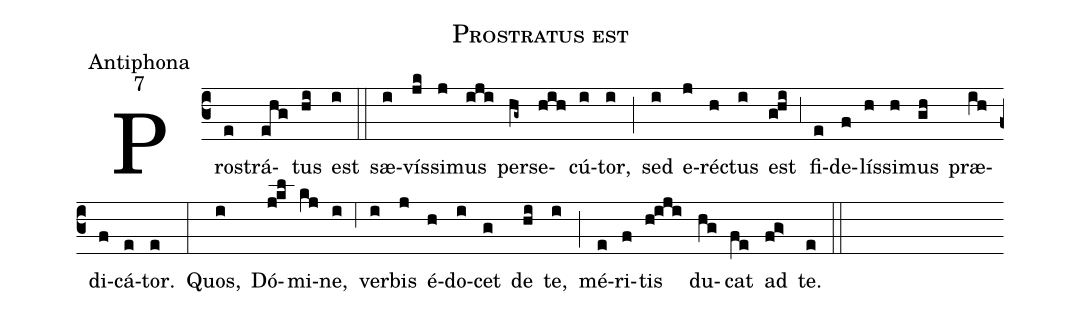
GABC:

name:Prostratus est;
office-part:Antiphona;
mode:7;
%%
(c3) Pro(e)strá(ehg)tus(hi) est(i) (::) sæ(i)vís(jk)si(j)mus(iji) per(hg~)se(hih)cú(i)tor,(i) (;) sed(i) e(j)ré(h)ctus(i) est(g!hi) (;3) fi(e)de(f)lís(h)si(h)mus(gh) præ(ih)di(f)cá(e)tor.(e) (:) Quos,(i) Dó(j!kl)mi(kj)ne,(i) (;6) ver(i)bis(j) é(h)do(i)cet(g) de(hi) te,(i) (;) mé(e)ri(f)tis(h!iji) du(hg)cat(fe) ad(fg>) te.(e) (::)
